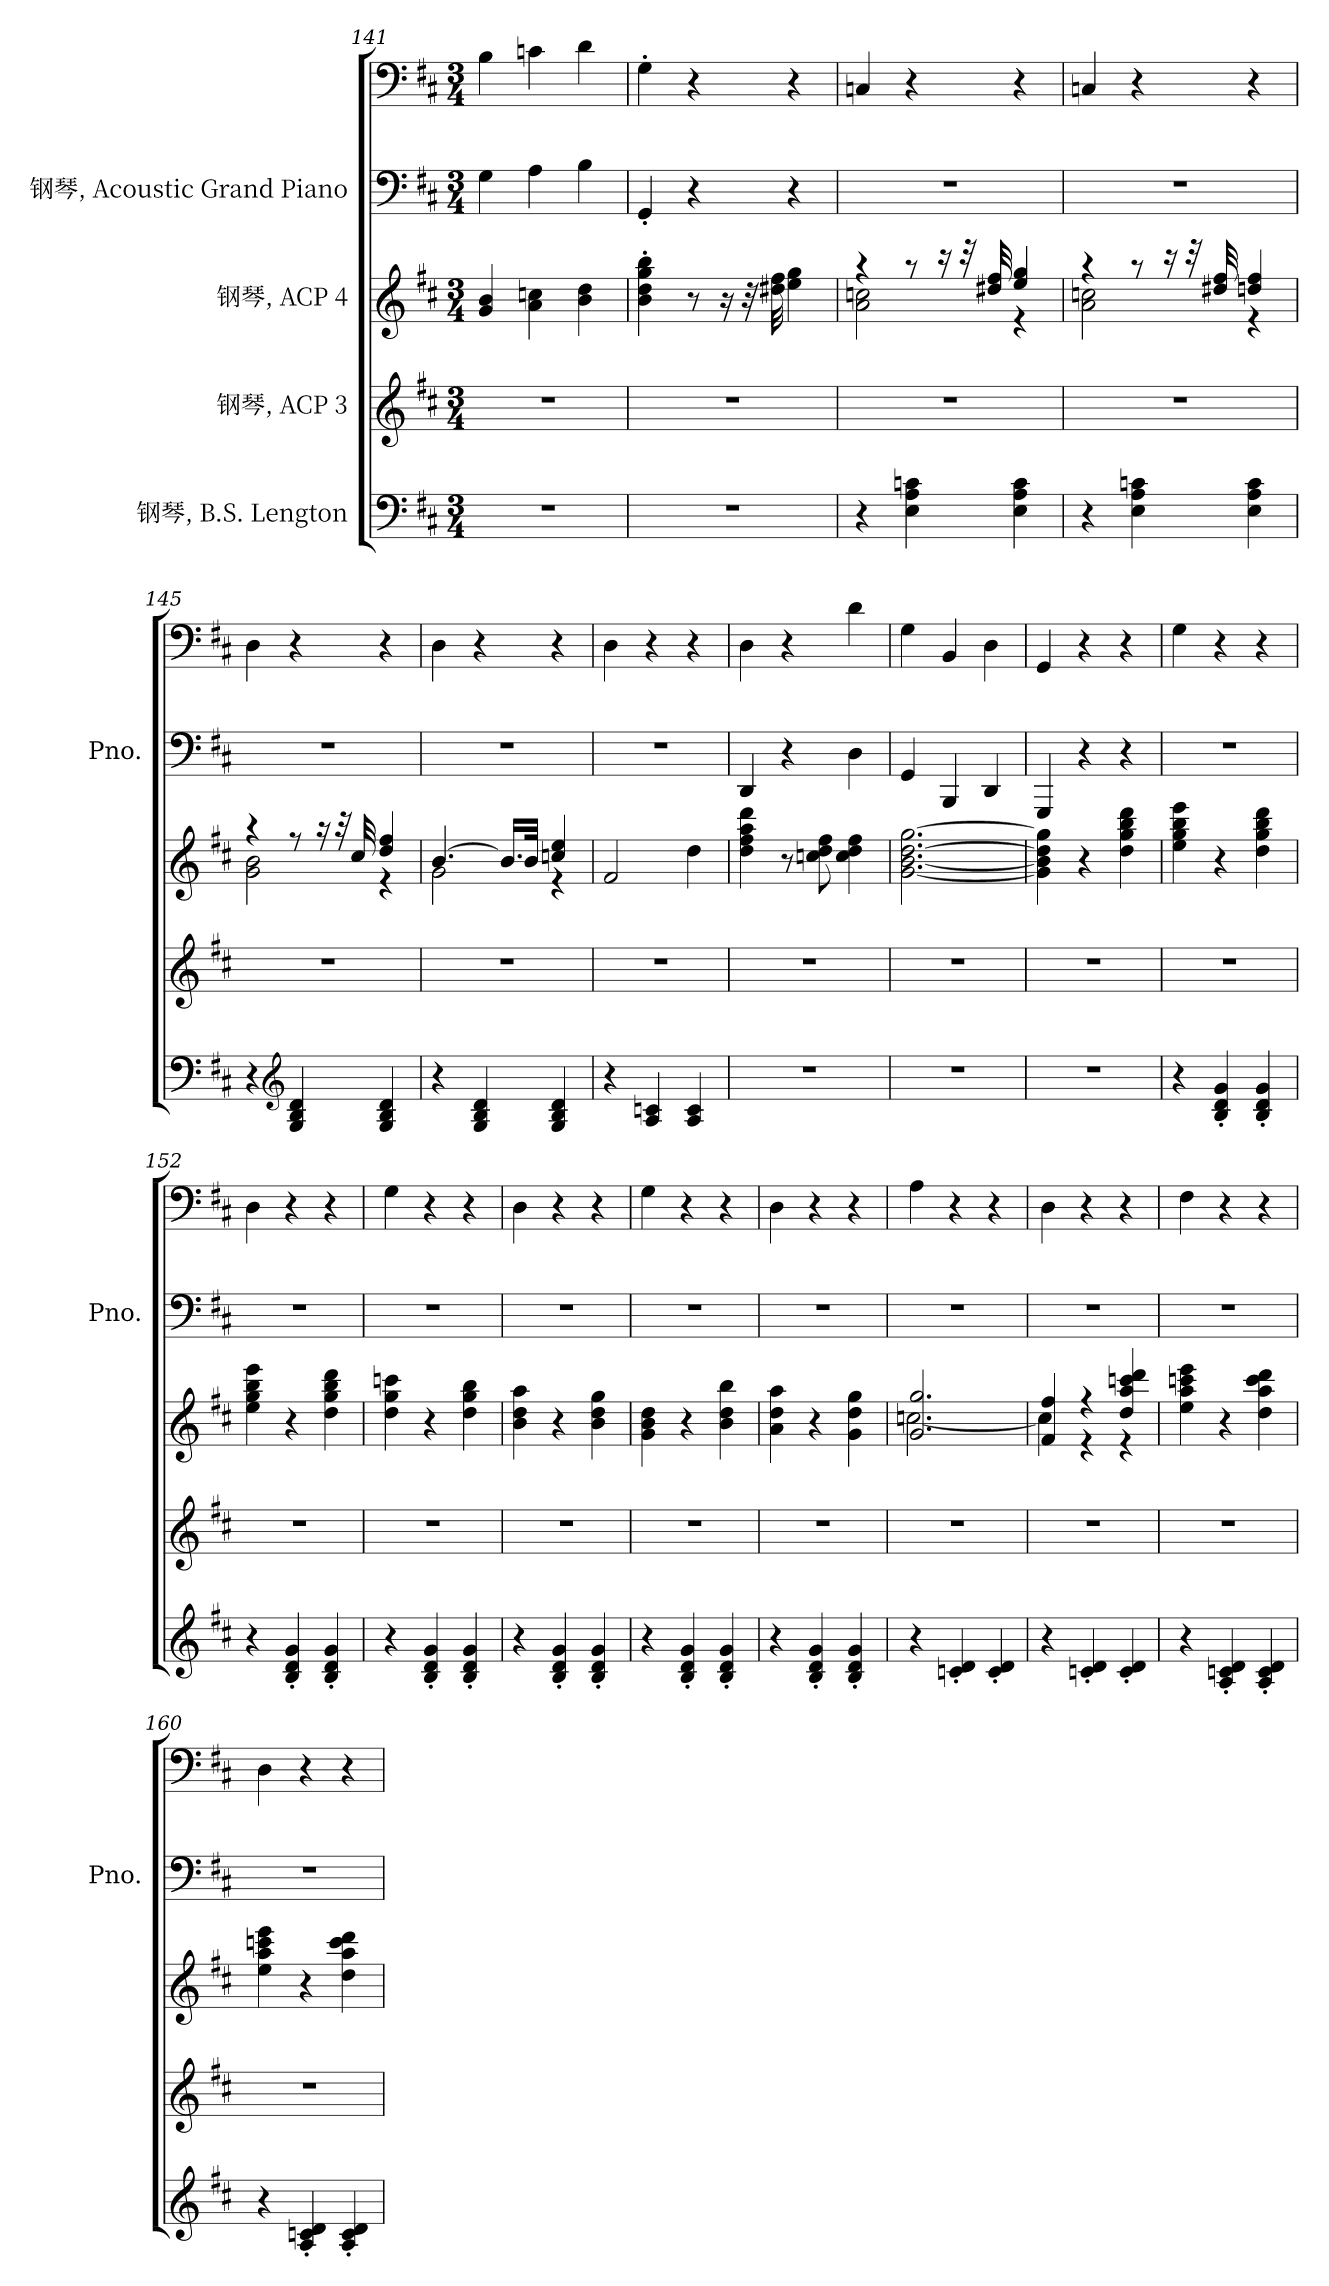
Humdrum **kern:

**kern	**kern	**kern	**kern	**kern
*part4	*part3	*part2	*part1	*part1
*staff5	*staff4	*staff3	*staff2	*staff1
*I"钢琴, B.S. Lengton	*I"钢琴, ACP 3	*I"钢琴, ACP 4	*I"钢琴, Acoustic Grand Piano	*
*	*	*	*I'Pno.	*
*clefF4	*clefG2	*clefG2	*clefF4	*clefF4
*k[f#c#]	*k[f#c#]	*k[f#c#]	*k[f#c#]	*k[f#c#]
*M3/4	*M3/4	*M3/4	*M3/4	*M3/4
=141	=141	=141	=141	=141
2.r	2.r	4g/ 4b/	4G\	4B\
.	.	4a\ 4ccn\	4A\	4cn\
.	.	4b\ 4dd\	4B\	4d\
=142	=142	=142	=142	=142
2.r	2.r	4b\' 4dd\' 4gg\' 4bb\'	4GG'/	4G'\
.	.	8r	4r	4r
.	.	16r	.	.
.	.	32r	.	.
.	.	32dd#X\ 32ff#\	.	.
.	.	4ee\ 4gg\	4r	4r
=143	=143	=143	=143	=143
*	*	*	*	*MM147
*	*	*^	*	*
4r	2.r	4r	2a\ 2ccn\	2.r	4Cn/
4E\ 4A\ 4cn\	.	8r	.	.	4r
.	.	16r	.	.	.
.	.	32r	.	.	.
.	.	32dd#X/ 32ff#/	.	.	.
4E\ 4A\ 4c\	.	4ee/ 4gg/	4r	.	4r
=144	=144	=144	=144	=144	=144
4r	2.r	4r	2a\ 2ccn\	2.r	4Cn/
4E\ 4A\ 4cn\	.	8r	.	.	4r
.	.	16r	.	.	.
.	.	32r	.	.	.
.	.	32dd#X/ 32ff#/	.	.	.
4E\ 4A\ 4c\	.	4ddn/ 4ff#/	4r	.	4r
!!LO:LB:g=z
=145	=145	=145	=145	=145	=145
4r	2.r	4r	2g\ 2b\	2.r	4D\
*clefG2	*	*	*	*	*
4G/ 4B/ 4d/	.	8r	.	.	4r
.	.	16r	.	.	.
.	.	32r	.	.	.
.	.	32cc#/	.	.	.
4G/ 4B/ 4d/	.	4dd/ 4ff#/	4r	.	4r
=146	=146	=146	=146	=146	=146
4r	2.r	[4.b/	2g\	2.r	4D\
4G/ 4B/ 4d/	.	.	.	.	4r
.	.	16.b/LL]	.	.	.
.	.	32b/JJk	.	.	.
4G/ 4B/ 4d/	.	4ccn/ 4ee/	4r	.	4r
*	*	*v	*v	*	*
=147	=147	=147	=147	=147
4r	2.r	2f#/	2.r	4D\
4A/ 4cn/	.	.	.	4r
4A/ 4c/	.	4dd\	.	4r
=148	=148	=148	=148	=148
2.r	2.r	4dd\ 4ff#\ 4aa\ 4ddd\	4DD/	4D\
.	.	8r	4r	4r
.	.	8ccn\ 8dd\ 8ff#\	.	.
.	.	4cc\ 4dd\ 4ff#\	4D\	4d\
=149	=149	=149	=149	=149
2.r	2.r	[2.g\ [2.b\ [2.dd\ [2.gg\	4GG/	4G\
.	.	.	4BBB/	4BB/
.	.	.	4DD/	4D\
=150	=150	=150	=150	=150
2.r	2.r	4g\] 4b\] 4dd\] 4gg\]	4GGG/	4GG/
.	.	4r	4r	4r
.	.	4dd\ 4gg\ 4bb\ 4ddd\	4r	4r
=151	=151	=151	=151	=151
*	*	*	*	*MM142
4r	2.r	4ee\ 4gg\ 4bb\ 4eee\	2.r	4G\
4B/' 4d/' 4g/'	.	4r	.	4r
4B/' 4d/' 4g/'	.	4dd\ 4gg\ 4bb\ 4ddd\	.	4r
!!LO:PB:g=z
=152	=152	=152	=152	=152
4r	2.r	4ee\ 4gg\ 4bb\ 4eee\	2.r	4D\
4B/' 4d/' 4g/'	.	4r	.	4r
4B/' 4d/' 4g/'	.	4dd\ 4gg\ 4bb\ 4ddd\	.	4r
=153	=153	=153	=153	=153
4r	2.r	4dd\ 4gg\ 4cccn\	2.r	4G\
4B/' 4d/' 4g/'	.	4r	.	4r
4B/' 4d/' 4g/'	.	4dd\ 4gg\ 4bb\	.	4r
=154	=154	=154	=154	=154
4r	2.r	4b\ 4dd\ 4aa\	2.r	4D\
4B/' 4d/' 4g/'	.	4r	.	4r
4B/' 4d/' 4g/'	.	4b\ 4dd\ 4gg\	.	4r
=155	=155	=155	=155	=155
4r	2.r	4g\ 4b\ 4dd\	2.r	4G\
4B/' 4d/' 4g/'	.	4r	.	4r
4B/' 4d/' 4g/'	.	4b\ 4dd\ 4bb\	.	4r
=156	=156	=156	=156	=156
4r	2.r	4a\ 4dd\ 4aa\	2.r	4D\
4B/' 4d/' 4g/'	.	4r	.	4r
4B/' 4d/' 4g/'	.	4g\ 4dd\ 4gg\	.	4r
=157	=157	=157	=157	=157
*	*	*^	*	*
4r	2.r	2.g/ 2.gg/	[2.ccn\	2.r	4A\
4cn/' 4d/'	.	.	.	.	4r
4c/' 4d/'	.	.	.	.	4r
=158	=158	=158	=158	=158	=158
4r	2.r	4f#/ 4ff#/	4cc\]	2.r	4D\
4cn/' 4d/'	.	4r	4r	.	4r
4c/' 4d/'	.	4dd/ 4aa/ 4cccn/ 4ddd/	4r	.	4r
*	*	*v	*v	*	*
!!LO:LB:g=z
=159	=159	=159	=159	=159
4r	2.r	4ee\ 4aa\ 4cccn\ 4eee\	2.r	4F#\
4A/' 4cn/' 4d/'	.	4r	.	4r
4A/' 4c/' 4d/'	.	4dd\ 4aa\ 4ccc\ 4ddd\	.	4r
=160	=160	=160	=160	=160
4r	2.r	4ee\ 4aa\ 4cccn\ 4eee\	2.r	4D\
4A/' 4cn/' 4d/'	.	4r	.	4r
4A/' 4c/' 4d/'	.	4dd\ 4aa\ 4ccc\ 4ddd\	.	4r
=	=	=	=	=
*-	*-	*-	*-	*-
